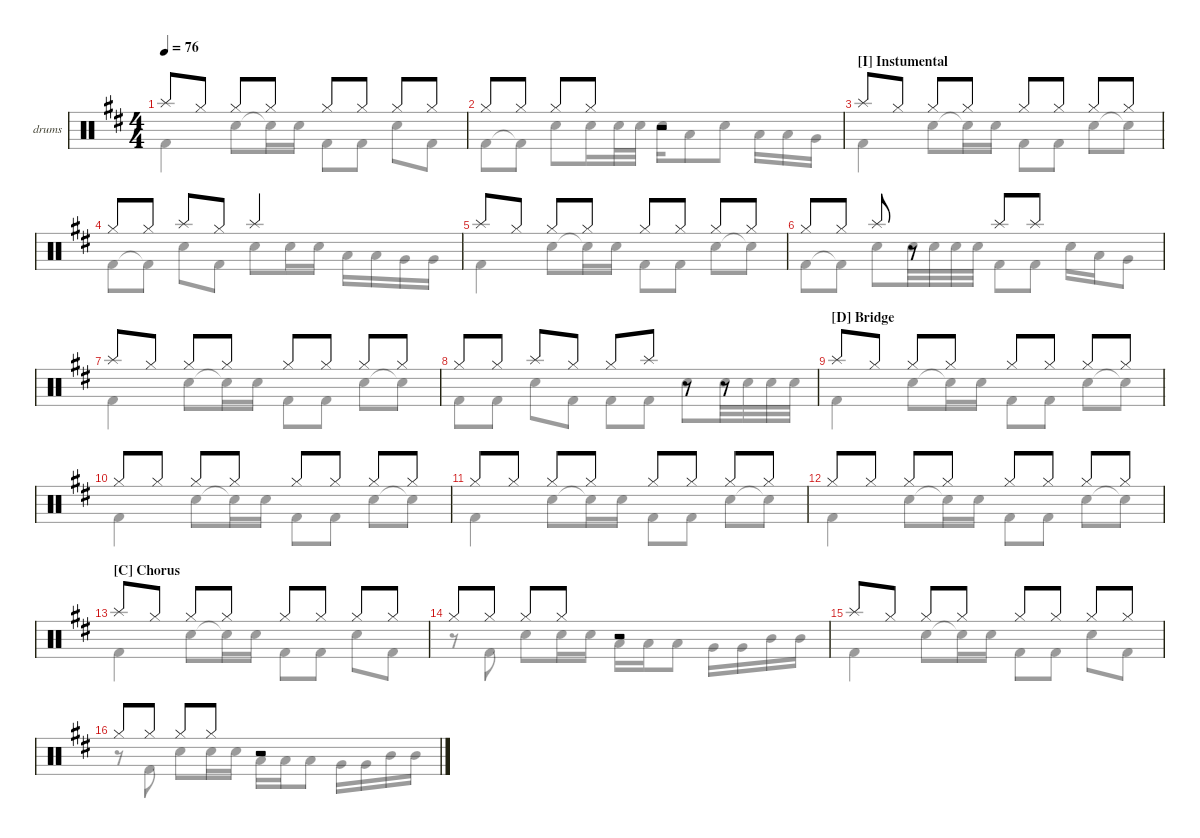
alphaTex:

\defaultSystemsLayout 4
\hideDynamics
\bracketExtendMode nobrackets
\firstSystemTrackNameOrientation horizontal
\otherSystemsTrackNameOrientation horizontal
\track ("drums" "drums") {instrument percussion}
\staff {score}
\articulation defaults
\voice
\ts (4 4)
\tempo 76
\clef neutral
\ks d "Splash (hit)"{acc forcenatural}.8{dy mf beam Up} "Hi-Hat (closed)"{acc forcenatural}.8{beam Up} "Hi-Hat (closed)"{acc forcenatural}.8{beam Up} "Hi-Hat (closed)"{acc forcenatural}.8{beam Up} "Hi-Hat (closed)"{acc forcenatural}.8{beam Up} "Hi-Hat (closed)"{acc forcenatural}.8{beam Up} "Hi-Hat (closed)"{acc forcenatural}.8{beam Up} "Hi-Hat (closed)"{acc forcenatural}.8{beam Up}
|
"Hi-Hat (closed)"{acc forcenatural}.8{beam Up} "Hi-Hat (closed)"{acc forcenatural}.8{beam Up} "Hi-Hat (closed)"{acc forcenatural}.8{beam Up} "Hi-Hat (closed)"{acc forcenatural}.8{beam Up} r.2{beam Up} |
\section ("I" "Instumental")
"Splash (hit)"{acc forcenatural}.8{beam Up} "Hi-Hat (closed)"{acc forcenatural}.8{beam Up} "Hi-Hat (closed)"{acc forcenatural}.8{beam Up} "Hi-Hat (closed)"{acc forcenatural}.8{beam Up} "Hi-Hat (closed)"{acc forcenatural}.8{beam Up} "Hi-Hat (closed)"{acc forcenatural}.8{beam Up} "Hi-Hat (closed)"{acc forcenatural}.8{beam Up} "Hi-Hat (closed)"{acc forcenatural}.8{beam Up} |
"Hi-Hat (closed)"{acc forcenatural}.8{beam Up} "Hi-Hat (closed)"{acc forcenatural}.8{beam Up} "Splash (hit)"{acc forcenatural}.8{beam Up} "Hi-Hat (closed)"{acc forcenatural}.8{beam Up} "Splash (hit)"{acc forcenatural}.2{beam Up} |
"Splash (hit)"{acc forcenatural}.8{beam Up} "Hi-Hat (closed)"{acc forcenatural}.8{beam Up} "Hi-Hat (closed)"{acc forcenatural}.8{beam Up} "Hi-Hat (closed)"{acc forcenatural}.8{beam Up} "Hi-Hat (closed)"{acc forcenatural}.8{beam Up} "Hi-Hat (closed)"{acc forcenatural}.8{beam Up} "Hi-Hat (closed)"{acc forcenatural}.8{beam Up} "Hi-Hat (closed)"{acc forcenatural}.8{beam Up} |
"Hi-Hat (closed)"{acc forcenatural}.8{beam Up} "Hi-Hat (closed)"{acc forcenatural}.8{beam Up} "Splash (hit)"{acc forcenatural}.8{beam Up} r.8{beam Up} "Splash (hit)"{acc forcenatural}.8{beam Up} "Splash (hit)"{acc forcenatural}.8{beam Up} |
"Splash (hit)"{acc forcenatural}.8{beam Up} "Hi-Hat (closed)"{acc forcenatural}.8{beam Up} "Hi-Hat (closed)"{acc forcenatural}.8{beam Up} "Hi-Hat (closed)"{acc forcenatural}.8{beam Up} "Hi-Hat (closed)"{acc forcenatural}.8{beam Up} "Hi-Hat (closed)"{acc forcenatural}.8{beam Up} "Hi-Hat (closed)"{acc forcenatural}.8{beam Up} "Hi-Hat (closed)"{acc forcenatural}.8{beam Up} |
"Hi-Hat (closed)"{acc forcenatural}.8{beam Up} "Hi-Hat (closed)"{acc forcenatural}.8{beam Up} "Splash (hit)"{acc forcenatural}.8{beam Up} "Hi-Hat (closed)"{acc forcenatural}.8{beam Up} "Hi-Hat (closed)"{acc forcenatural}.8{beam Up} "Splash (hit)"{acc forcenatural}.8{beam Up} r.8{beam Up} r.8{beam Up} |
\section ("D" "Bridge")
"Splash (hit)"{acc forcenatural}.8{beam Up} "Hi-Hat (closed)"{acc forcenatural}.8{beam Up} "Hi-Hat (closed)"{acc forcenatural}.8{beam Up} "Hi-Hat (closed)"{acc forcenatural}.8{beam Up} "Hi-Hat (closed)"{acc forcenatural}.8{beam Up} "Hi-Hat (closed)"{acc forcenatural}.8{beam Up} "Hi-Hat (closed)"{acc forcenatural}.8{beam Up} "Hi-Hat (closed)"{acc forcenatural}.8{beam Up} |
"Hi-Hat (closed)"{acc forcenatural}.8{beam Up} "Hi-Hat (closed)"{acc forcenatural}.8{beam Up} "Hi-Hat (closed)"{acc forcenatural}.8{beam Up} "Hi-Hat (closed)"{acc forcenatural}.8{beam Up} "Hi-Hat (closed)"{acc forcenatural}.8{beam Up} "Hi-Hat (closed)"{acc forcenatural}.8{beam Up} "Hi-Hat (closed)"{acc forcenatural}.8{beam Up} "Hi-Hat (closed)"{acc forcenatural}.8{beam Up} |
"Hi-Hat (closed)"{acc forcenatural}.8{beam Up} "Hi-Hat (closed)"{acc forcenatural}.8{beam Up} "Hi-Hat (closed)"{acc forcenatural}.8{beam Up} "Hi-Hat (closed)"{acc forcenatural}.8{beam Up} "Hi-Hat (closed)"{acc forcenatural}.8{beam Up} "Hi-Hat (closed)"{acc forcenatural}.8{beam Up} "Hi-Hat (closed)"{acc forcenatural}.8{beam Up} "Hi-Hat (closed)"{acc forcenatural}.8{beam Up} |
"Hi-Hat (closed)"{acc forcenatural}.8{beam Up} "Hi-Hat (closed)"{acc forcenatural}.8{beam Up} "Hi-Hat (closed)"{acc forcenatural}.8{beam Up} "Hi-Hat (closed)"{acc forcenatural}.8{beam Up} "Hi-Hat (closed)"{acc forcenatural}.8{beam Up} "Hi-Hat (closed)"{acc forcenatural}.8{beam Up} "Hi-Hat (closed)"{acc forcenatural}.8{beam Up} "Hi-Hat (closed)"{acc forcenatural}.8{beam Up} |
\section ("C" "Chorus")
"Splash (hit)"{acc forcenatural}.8{beam Up} "Hi-Hat (closed)"{acc forcenatural}.8{beam Up} "Hi-Hat (closed)"{acc forcenatural}.8{beam Up} "Hi-Hat (closed)"{acc forcenatural}.8{beam Up} "Hi-Hat (closed)"{acc forcenatural}.8{beam Up} "Hi-Hat (closed)"{acc forcenatural}.8{beam Up} "Hi-Hat (closed)"{acc forcenatural}.8{beam Up} "Hi-Hat (closed)"{acc forcenatural}.8{beam Up} |
"Hi-Hat (closed)"{acc forcenatural}.8{beam Up} "Hi-Hat (closed)"{acc forcenatural}.8{beam Up} "Hi-Hat (closed)"{acc forcenatural}.8{beam Up} "Hi-Hat (closed)"{acc forcenatural}.8{beam Up} r.2{beam Up} |
"Splash (hit)"{acc forcenatural}.8{beam Up} "Hi-Hat (closed)"{acc forcenatural}.8{beam Up} "Hi-Hat (closed)"{acc forcenatural}.8{beam Up} "Hi-Hat (closed)"{acc forcenatural}.8{beam Up} "Hi-Hat (closed)"{acc forcenatural}.8{beam Up} "Hi-Hat (closed)"{acc forcenatural}.8{beam Up} "Hi-Hat (closed)"{acc forcenatural}.8{beam Up} "Hi-Hat (closed)"{acc forcenatural}.8{beam Up} |
"Hi-Hat (closed)"{acc forcenatural}.8{beam Up} "Hi-Hat (closed)"{acc forcenatural}.8{beam Up} "Hi-Hat (closed)"{acc forcenatural}.8{beam Up} "Hi-Hat (closed)"{acc forcenatural}.8{beam Up} r.2{beam Up}
\voice
\clef neutral
\ottava regular
\simile none
\ks d "Kick (hit) 2"{acc forcenatural}.4{dy mf beam Down} "Snare (hit) 2"{acc forcenatural}.8{beam Down} "Snare (hit) 2"{t acc forcenatural}.16{beam Down} "Snare (hit) 2"{acc forcenatural}.16{beam Down} "Kick (hit) 2"{acc forcenatural}.8{beam Down} "Kick (hit) 2"{acc forcenatural}.8{beam Down} "Snare (hit) 2"{acc forcenatural}.8{beam Down} "Kick (hit) 2"{acc forcenatural}.8{beam Down}
|
"Kick (hit) 2"{acc forcenatural}.8{beam Down} "Kick (hit) 2"{t acc forcenatural}.8{beam Down} "Snare (hit) 2"{acc forcenatural}.8{beam Down} "Snare (hit) 2"{acc forcenatural}.16{beam Down} "Snare (hit) 2"{acc forcenatural}.32{beam Down} "Snare (hit) 2"{acc forcenatural}.32{beam Down} "Snare (hit) 2"{acc forcenatural}.16{beam Down} "Low Tom (hit)"{acc forcenatural}.8{beam Down} "Snare (hit) 2"{acc forcenatural}.8{beam Down} "Low Tom (hit)"{acc forcenatural}.16{beam Down} "Low Tom (hit)"{acc forcenatural}.16{beam Down} "Very Low Tom (hit)"{acc forcenatural}.16{beam Down} |
"Kick (hit) 2"{acc forcenatural}.4{beam Down} "Snare (hit) 2"{acc forcenatural}.8{beam Down} "Snare (hit) 2"{t acc forcenatural}.16{beam Down} "Snare (hit) 2"{acc forcenatural}.16{beam Down} "Kick (hit) 2"{acc forcenatural}.8{beam Down} "Kick (hit) 2"{acc forcenatural}.8{beam Down} "Snare (hit) 2"{acc forcenatural}.8{beam Down} "Snare (hit) 2"{t acc forcenatural}.8{beam Down} |
"Kick (hit) 2"{acc forcenatural}.8{beam Down} "Kick (hit) 2"{t acc forcenatural}.8{beam Down} "Snare (hit) 2"{acc forcenatural}.8{beam Down} "Kick (hit) 2"{acc forcenatural}.8{beam Down} "Snare (hit) 2"{acc forcenatural}.8{beam Down} "Snare (hit) 2"{acc forcenatural}.16{beam Down} "Snare (hit) 2"{acc forcenatural}.16{beam Down} "Low Tom (hit)"{acc forcenatural}.16{beam Down} "Low Tom (hit)"{acc forcenatural}.16{beam Down} "Very Low Tom (hit)"{acc forcenatural}.16{beam Down} "Very Low Tom (hit)"{acc forcenatural}.16{beam Down} |
"Kick (hit) 2"{acc forcenatural}.4{beam Down} "Snare (hit) 2"{acc forcenatural}.8{beam Down} "Snare (hit) 2"{t acc forcenatural}.16{beam Down} "Snare (hit) 2"{acc forcenatural}.16{beam Down} "Kick (hit) 2"{acc forcenatural}.8{beam Down} "Kick (hit) 2"{acc forcenatural}.8{beam Down} "Snare (hit) 2"{acc forcenatural}.8{beam Down} "Snare (hit) 2"{t acc forcenatural}.8{beam Down} |
"Kick (hit) 2"{acc forcenatural}.8{beam Down} "Kick (hit) 2"{t acc forcenatural}.8{beam Down} "Snare (hit) 2"{acc forcenatural}.8{beam Down} "Snare (hit) 2"{acc forcenatural}.32{beam Down} "Snare (hit) 2"{acc forcenatural}.32{beam Down} "Snare (hit) 2"{acc forcenatural}.32{beam Down} "Snare (hit) 2"{acc forcenatural}.32{beam Down} "Kick (hit) 2"{acc forcenatural}.8{beam Down} "Kick (hit) 2"{acc forcenatural}.8{beam Down} "Snare (hit) 2"{acc forcenatural}.16{beam Down} "Low Tom (hit)"{acc forcenatural}.16{beam Down} "Very Low Tom (hit)"{acc forcenatural}.8{beam Down} |
"Kick (hit) 2"{acc forcenatural}.4{beam Down} "Snare (hit) 2"{acc forcenatural}.8{beam Down} "Snare (hit) 2"{t acc forcenatural}.16{beam Down} "Snare (hit) 2"{acc forcenatural}.16{beam Down} "Kick (hit) 2"{acc forcenatural}.8{beam Down} "Kick (hit) 2"{acc forcenatural}.8{beam Down} "Snare (hit) 2"{acc forcenatural}.8{beam Down} "Snare (hit) 2"{t acc forcenatural}.8{beam Down} |
"Kick (hit) 2"{acc forcenatural}.8{beam Down} "Kick (hit) 2"{acc forcenatural}.8{beam Down} "Snare (hit) 2"{acc forcenatural}.8{beam Down} "Kick (hit) 2"{acc forcenatural}.8{beam Down} "Kick (hit) 2"{acc forcenatural}.8{beam Down} "Kick (hit) 2"{acc forcenatural}.8{beam Down} "Snare (hit) 2"{acc forcenatural}.8{beam Down} "Snare (hit) 2"{acc forcenatural}.32{beam Down} "Snare (hit) 2"{acc forcenatural}.32{beam Down} "Snare (hit) 2"{acc forcenatural}.32{beam Down} "Snare (hit) 2"{acc forcenatural}.32{beam Down} |
"Kick (hit) 2"{acc forcenatural}.4{beam Down} "Snare (hit) 2"{acc forcenatural}.8{beam Down} "Snare (hit) 2"{t acc forcenatural}.16{beam Down} "Snare (hit) 2"{acc forcenatural}.16{beam Down} "Kick (hit) 2"{acc forcenatural}.8{beam Down} "Kick (hit) 2"{acc forcenatural}.8{beam Down} "Snare (hit) 2"{acc forcenatural}.8{beam Down} "Snare (hit) 2"{t acc forcenatural}.8{beam Down} |
"Kick (hit) 2"{acc forcenatural}.4{beam Down} "Snare (hit) 2"{acc forcenatural}.8{beam Down} "Snare (hit) 2"{t acc forcenatural}.16{beam Down} "Snare (hit) 2"{acc forcenatural}.16{beam Down} "Kick (hit) 2"{acc forcenatural}.8{beam Down} "Kick (hit) 2"{acc forcenatural}.8{beam Down} "Snare (hit) 2"{acc forcenatural}.8{beam Down} "Snare (hit) 2"{t acc forcenatural}.8{beam Down} |
"Kick (hit) 2"{acc forcenatural}.4{beam Down} "Snare (hit) 2"{acc forcenatural}.8{beam Down} "Snare (hit) 2"{t acc forcenatural}.16{beam Down} "Snare (hit) 2"{acc forcenatural}.16{beam Down} "Kick (hit) 2"{acc forcenatural}.8{beam Down} "Kick (hit) 2"{acc forcenatural}.8{beam Down} "Snare (hit) 2"{acc forcenatural}.8{beam Down} "Snare (hit) 2"{t acc forcenatural}.8{beam Down} |
"Kick (hit) 2"{acc forcenatural}.4{beam Down} "Snare (hit) 2"{acc forcenatural}.8{beam Down} "Snare (hit) 2"{t acc forcenatural}.16{beam Down} "Snare (hit) 2"{acc forcenatural}.16{beam Down} "Kick (hit) 2"{acc forcenatural}.8{beam Down} "Kick (hit) 2"{acc forcenatural}.8{beam Down} "Snare (hit) 2"{acc forcenatural}.8{beam Down} "Snare (hit) 2"{t acc forcenatural}.8{beam Down} |
"Kick (hit) 2"{acc forcenatural}.4{beam Down} "Snare (hit) 2"{acc forcenatural}.8{beam Down} "Snare (hit) 2"{t acc forcenatural}.16{beam Down} "Snare (hit) 2"{acc forcenatural}.16{beam Down} "Kick (hit) 2"{acc forcenatural}.8{beam Down} "Kick (hit) 2"{acc forcenatural}.8{beam Down} "Snare (hit) 2"{acc forcenatural}.8{beam Down} "Kick (hit) 2"{acc forcenatural}.8{beam Down} |
r.8{beam Down} "Kick (hit) 2"{acc forcenatural}.8{beam Down} "Snare (hit) 2"{acc forcenatural}.8{beam Down} "Snare (hit) 2"{acc forcenatural}.16{beam Down} "Snare (hit) 2"{acc forcenatural}.16{beam Down} "Low Tom (hit)"{acc forcenatural}.16{beam Down} "Low Tom (hit)"{acc forcenatural}.16{beam Down} "Low Tom (hit)"{acc forcenatural}.8{beam Down} "Very Low Tom (hit)"{acc forcenatural}.16{beam Down} "Very Low Tom (hit)"{acc forcenatural}.16{beam Down} "Mid Tom (hit)"{acc forcenatural}.16{beam Down} "Mid Tom (hit)"{acc forcenatural}.16{beam Down} |
"Kick (hit) 2"{acc forcenatural}.4{beam Down} "Snare (hit) 2"{acc forcenatural}.8{beam Down} "Snare (hit) 2"{t acc forcenatural}.16{beam Down} "Snare (hit) 2"{acc forcenatural}.16{beam Down} "Kick (hit) 2"{acc forcenatural}.8{beam Down} "Kick (hit) 2"{acc forcenatural}.8{beam Down} "Snare (hit) 2"{acc forcenatural}.8{beam Down} "Kick (hit) 2"{acc forcenatural}.8{beam Down} |
r.8{beam Down} "Kick (hit) 2"{acc forcenatural}.8{beam Down} "Snare (hit) 2"{acc forcenatural}.8{beam Down} "Snare (hit) 2"{acc forcenatural}.16{beam Down} "Snare (hit) 2"{acc forcenatural}.16{beam Down} "Low Tom (hit)"{acc forcenatural}.16{beam Down} "Low Tom (hit)"{acc forcenatural}.16{beam Down} "Low Tom (hit)"{acc forcenatural}.8{beam Down} "Very Low Tom (hit)"{acc forcenatural}.16{beam Down} "Very Low Tom (hit)"{acc forcenatural}.16{beam Down} "Mid Tom (hit)"{acc forcenatural}.16{beam Down} "Mid Tom (hit)"{acc forcenatural}.16{beam Down}
